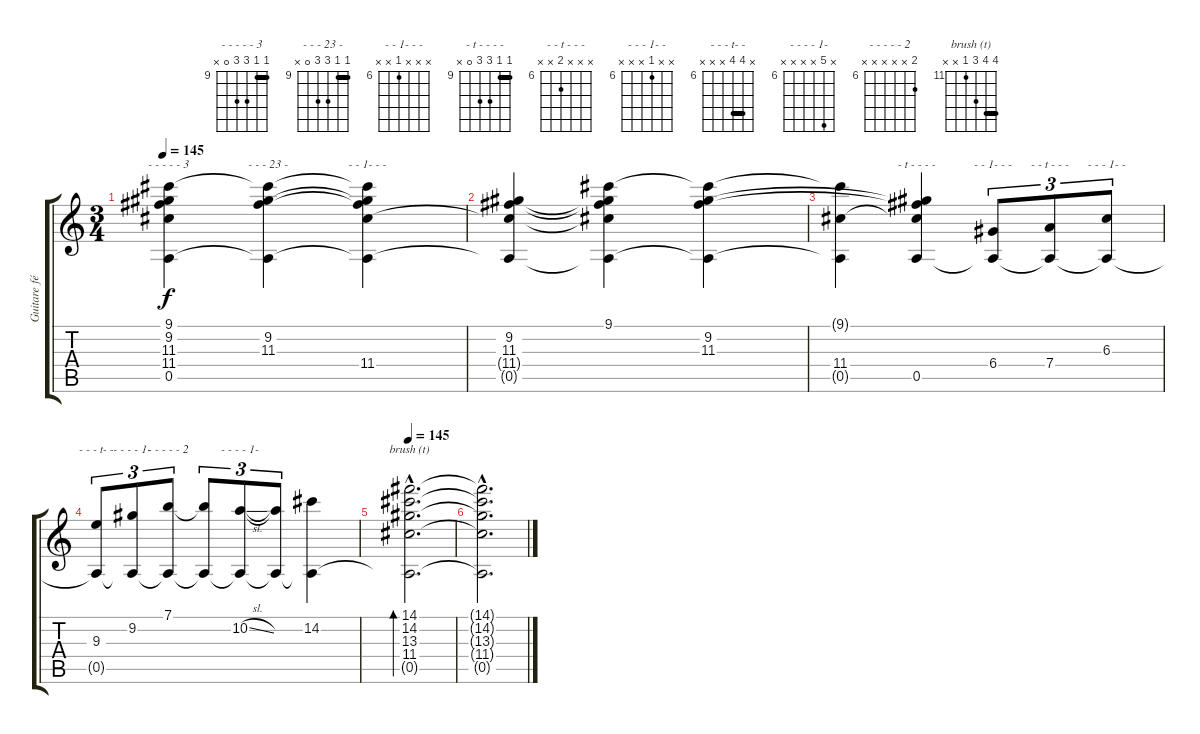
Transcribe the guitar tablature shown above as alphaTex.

\track ("Guitare février 2003" "Guitare fé") {instrument acousticguitarnylon}
\staff {score tabs}
\tuning (E4 B3 G3 D3 A2 E2) {hide}
\chord ("- - - - - 3" 9 9 11 11 0 x) {firstfret 9 barre 9}
\chord ("- - - 23 -" 9 9 11 11 0 x) {firstfret 9 barre 9}
\chord ("- - 1- - -" 9 9 11 11 0 x) {firstfret 9 barre 9}
\chord ("- t - - - -" 9 9 11 11 0 x) {firstfret 9 barre 9}
\chord ("- - 1- - -" x x x 6 x x) {firstfret 6}
\chord ("- - t - - -" x x x 7 x x) {firstfret 6}
\chord ("- - - 1- -" x x 6 x x x) {firstfret 6}
\chord ("- - - t- -" x 9 9 x x x) {firstfret 6 barre 9}
\chord ("- - - - 1-" x 9 9 x x x) {firstfret 6 barre 9}
\chord ("- - - - - 2" 7 x x x x x) {firstfret 6}
\chord ("- - - - 1-" x 10 x x x x) {firstfret 6}
\chord ("brush (t)" 14 14 13 11 x x) {firstfret 11 barre 14}
\ts (3 4)
\tempo 145
\clef g2
\ks c
(9.1 9.2{t} 11.3{t} 11.4{t} 0.5{t}).4{ch "- - - - - 3" dy f} (9.1{t} 9.2 11.3 0.5{t}).4{ch "- - - 23 -"} (9.1{t} 9.2{t} 11.3{t} 11.4 0.5{t}).4{ch "- - 1- - -"} |
(9.2 11.3 11.4{t} 0.5{t}).4 (9.1 9.2{t} 11.3{t} 11.4{t} 0.5{t}).4 (9.1{t} 9.2 11.3 0.5{t}).4 |
(9.1{t} 11.4 0.5{t}).4 (9.2{t} 11.3{t} 11.4{t} 0.5).4{ch "- t - - - -"} (6.4 0.5{t}).8{tu (3 2) ch "- - 1- - -"} (7.4 0.5{t}).8{tu (3 2) ch "- - t - - -"} (6.3 0.5{t}).8{tu (3 2) ch "- - - 1- -"} |
(9.3 0.5{t}).8{tu (3 2) ch "- - - t- -"} (9.2 0.5{t}).8{tu (3 2) ch "- - - - 1-"} (7.1 0.5{t}).8{tu (3 2) ch "- - - - - 2"} (7.1{t} 0.5{t}).8{tu (3 2)} (10.2{sl} 0.5{t}).8{tu (3 2) ch "- - - - 1-"} (10.2{t} 0.5{t}).8{tu (3 2)} (14.2 0.5{t}).4 |
\tempo 145
(14.1{hac} 14.2{hac} 13.3{hac} 11.4{hac} 0.5{hac t}).2{d bd 480 ch "brush (t)"} |
(14.1{hac t} 14.2{hac t} 13.3{hac t} 11.4{hac t} 0.5{hac t}).2{d}
